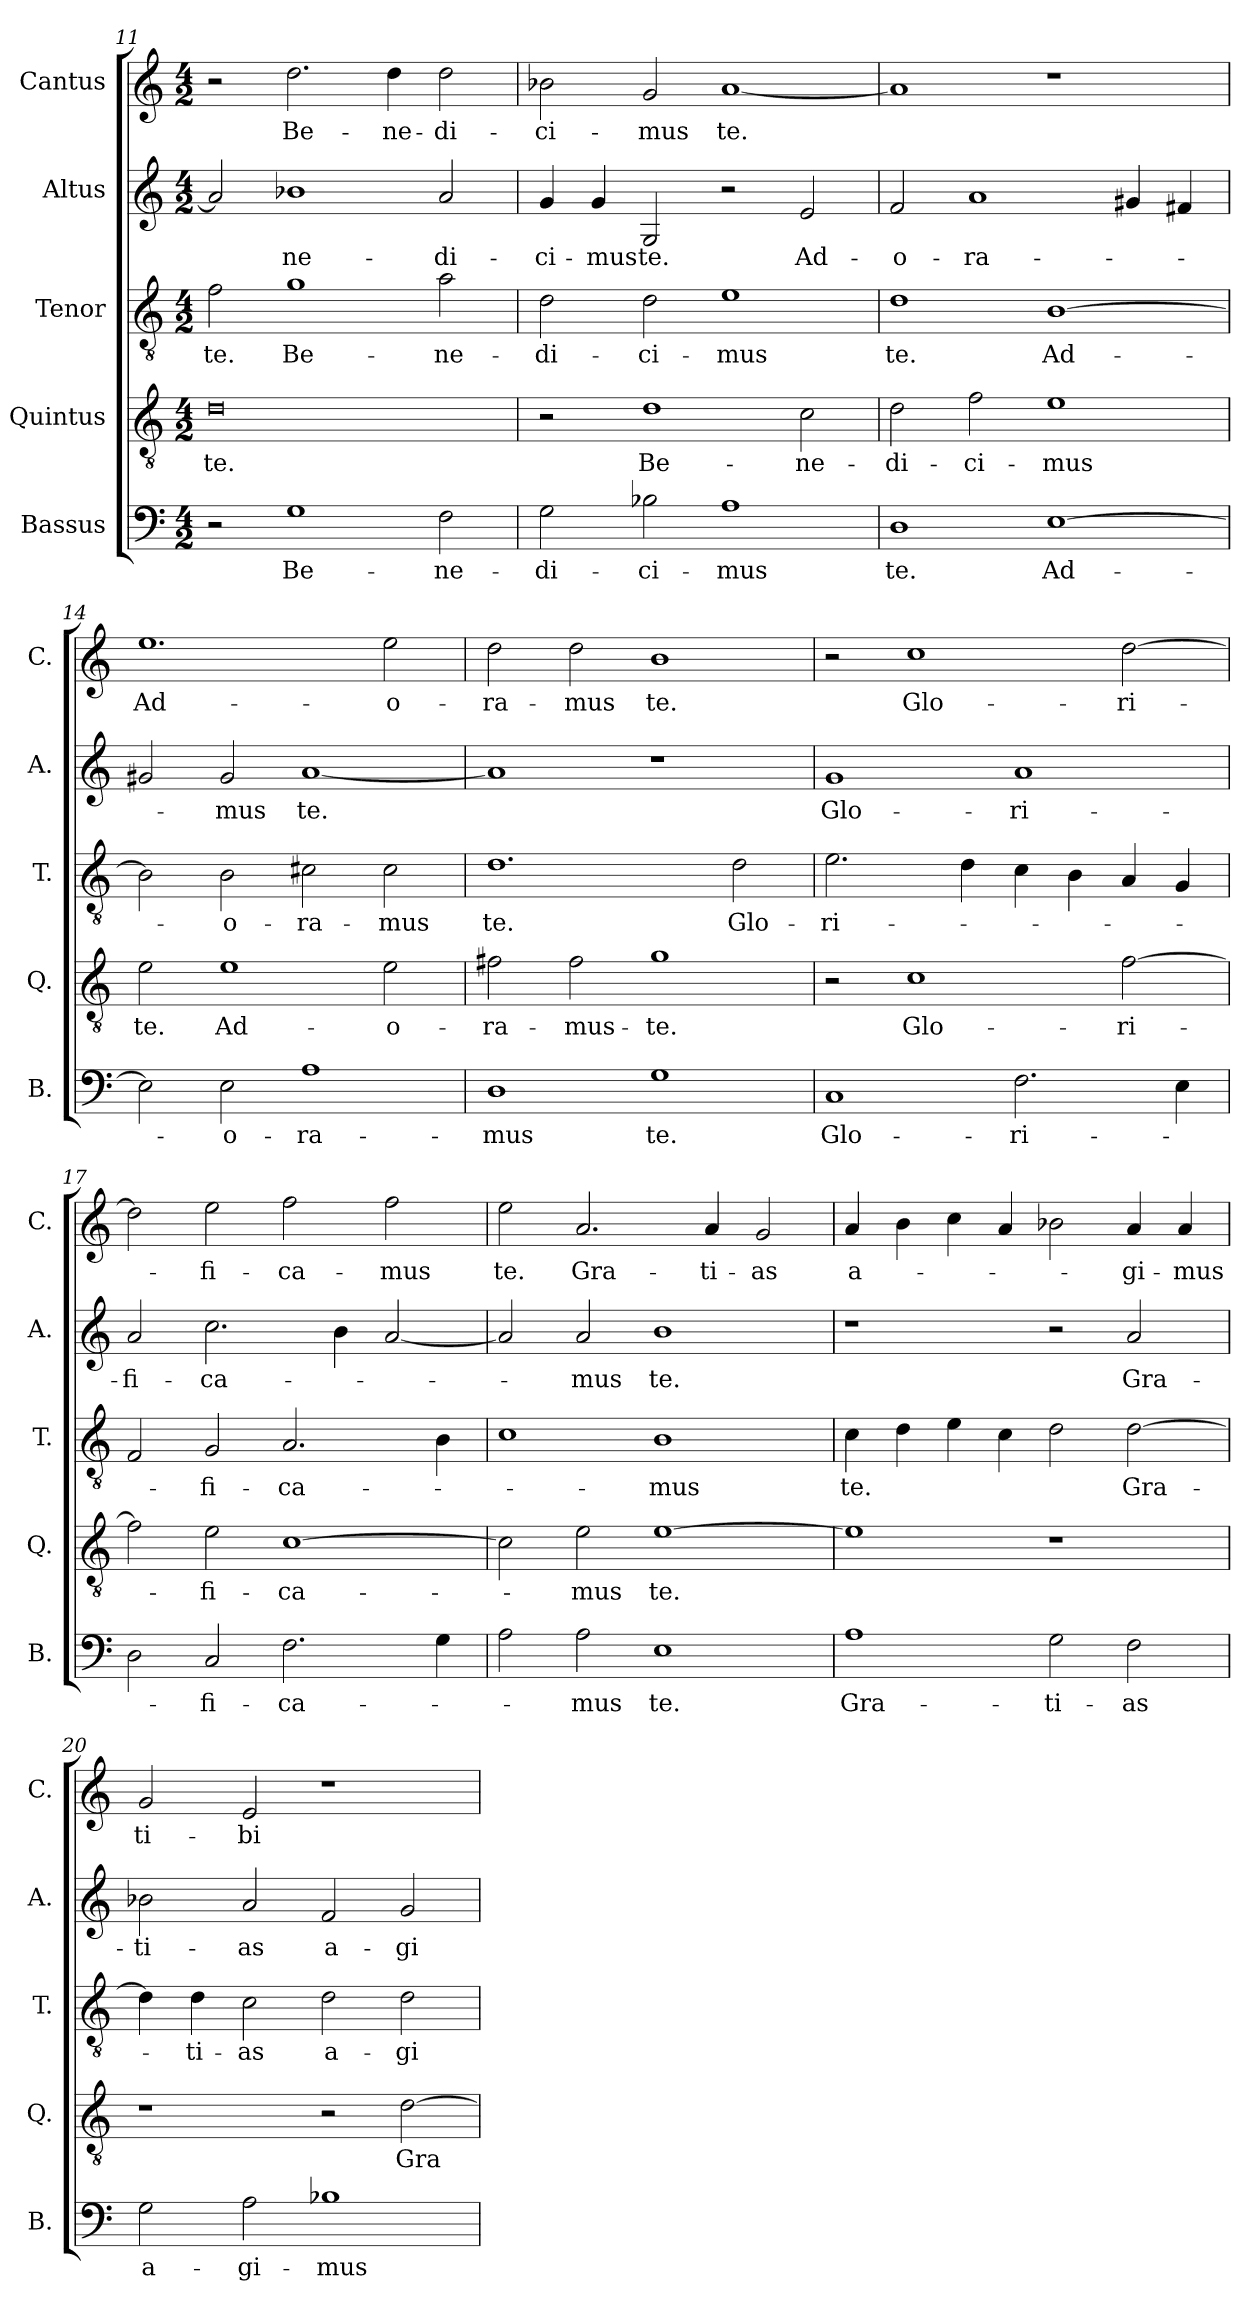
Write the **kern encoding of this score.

**kern	**text	**kern	**text	**kern	**text	**kern	**text	**kern	**text
*part5	*part5	*part4	*part4	*part3	*part3	*part2	*part2	*part1	*part1
*staff5	*staff5	*staff4	*staff4	*staff3	*staff3	*staff2	*staff2	*staff1	*staff1
*I"Bassus	*	*I"Quintus	*	*I"Tenor	*	*I"Altus	*	*I"Cantus	*
*I'B.	*	*I'Q.	*	*I'T.	*	*I'A.	*	*I'C.	*
*clefF4	*	*clefGv2	*	*clefGv2	*	*clefG2	*	*clefG2	*
*	*	*ITrd7c12	*	*ITrd7c12	*	*	*	*	*
*k[]	*	*k[]	*	*k[]	*	*k[]	*	*k[]	*
*C:	*	*C:	*	*C:	*	*C:	*	*C:	*
*M4/2	*	*M4/2	*	*M4/2	*	*M4/2	*	*M4/2	*
=11	=11	=11	=11	=11	=11	=11	=11	=11	=11
2r	.	0D\	te.	2F\	te.	2a/]	.	2r	.
1G\	Be-	.	.	1G\	Be-	1b-X\	-ne-	2.dd\	Be-
.	.	.	.	.	.	.	.	4dd\	-ne-
2F\	-ne-	.	.	2A\	-ne-	2a/	-di-	2dd\	-di-
=12	=12	=12	=12	=12	=12	=12	=12	=12	=12
2G\	-di-	2r	.	2D\	-di-	4g/	-ci-	2b-X\	-ci-
.	.	.	.	.	.	4g/	-mus	.	.
2B-\	-ci-	1D\	Be-	2D\	-ci-	2G/	te.	2g/	-mus
1A\	-mus	.	.	1E\	-mus	2r	.	[1a/	te.
.	.	2C\	-ne-	.	.	2e/	Ad-	.	.
=13	=13	=13	=13	=13	=13	=13	=13	=13	=13
1D\	te.	2D\	-di-	1D\	te.	2f/	-o-	1a/]	.
.	.	2F\	-ci-	.	.	1a/	-ra-	.	.
[1E\	Ad-	1E\	-mus	[1BB\	Ad-	.	.	1r	.
.	.	.	.	.	.	4g#/	.	.	.
.	.	.	.	.	.	4f#/	.	.	.
=14	=14	=14	=14	=14	=14	=14	=14	=14	=14
2E\]	.	2E\	te.	2BB\]	.	2g#X/	.	1.ee\	Ad-
2E\	-o-	1E\	Ad-	2BB\	-o-	2g#/	-mus	.	.
1A\	-ra-	.	.	2C#X\	-ra-	[1a/	te.	.	.
.	.	2E\	-o-	2C#\	-mus	.	.	2ee\	-o-
=15	=15	=15	=15	=15	=15	=15	=15	=15	=15
1D\	-mus	2F#X\	-ra-	1.D\	te.	1a/]	.	2dd\	-ra-
.	.	2F#\	-mus-	.	.	.	.	2dd\	-mus
1G\	te.	1G\	-te.	.	.	1r	.	1b\	te.
.	.	.	.	2D\	Glo-	.	.	.	.
=16	=16	=16	=16	=16	=16	=16	=16	=16	=16
1C/	Glo-	2r	.	2.E\	-ri-	1g/	Glo-	2r	.
.	.	1C\	Glo-	.	.	.	.	1cc\	Glo-
.	.	.	.	4D\	.	.	.	.	.
2.F\	-ri-	.	.	4C\	.	1a/	-ri-	.	.
.	.	.	.	4BB\	.	.	.	.	.
.	.	[2F\	-ri-	4AA/	.	.	.	[2dd\	-ri-
4E\	.	.	.	4GG/	.	.	.	.	.
=17	=17	=17	=17	=17	=17	=17	=17	=17	=17
2D\	.	2F\]	.	2FF/	.	2a/	-fi-	2dd\]	.
2C/	-fi-	2E\	-fi-	2GG/	-fi-	2.cc\	-ca-	2ee\	-fi-
2.F\	-ca-	[1C\	-ca-	2.AA/	-ca-	.	.	2ff\	-ca-
.	.	.	.	.	.	4b\	.	.	.
.	.	.	.	.	.	[2a/	.	2ff\	-mus
4G\	.	.	.	4BB\	.	.	.	.	.
=18	=18	=18	=18	=18	=18	=18	=18	=18	=18
2A\	.	2C\]	.	1C\	.	2a/]	.	2ee\	te.
2A\	-mus	2E\	-mus	.	.	2a/	-mus	2.a/	Gra-
1E\	te.	[1E\	te.	1BB\	-mus	1b\	te.	.	.
.	.	.	.	.	.	.	.	4a/	-ti-
.	.	.	.	.	.	.	.	2g/	-as
=19	=19	=19	=19	=19	=19	=19	=19	=19	=19
1A\	Gra-	1E\]	.	4C\	te.	1r	.	4a/	a-
.	.	.	.	4D\	.	.	.	4b\	.
.	.	.	.	4E\	.	.	.	4cc\	.
.	.	.	.	4C\	.	.	.	4a/	.
2G\	-ti-	1r	.	2D\	.	2r	.	2b-X\	.
2F\	-as	.	.	[2D\	Gra-	2a/	Gra-	4a/	-gi-
.	.	.	.	.	.	.	.	4a/	-mus
=20	=20	=20	=20	=20	=20	=20	=20	=20	=20
2G\	a-	1r	.	4D\]	.	2b-X\	-ti-	2g/	ti-
.	.	.	.	4D\	-ti-	.	.	.	.
2A\	-gi-	.	.	2C\	-as	2a/	-as	2e/	-bi
1B-\	-mus	2r	.	2D\	a-	2f/	a-	1r	.
.	.	[2D\	Gra-	2D\	-gi-	2g/	-gi-	.	.
=	=	=	=	=	=	=	=	=	=
*-	*-	*-	*-	*-	*-	*-	*-	*-	*-
